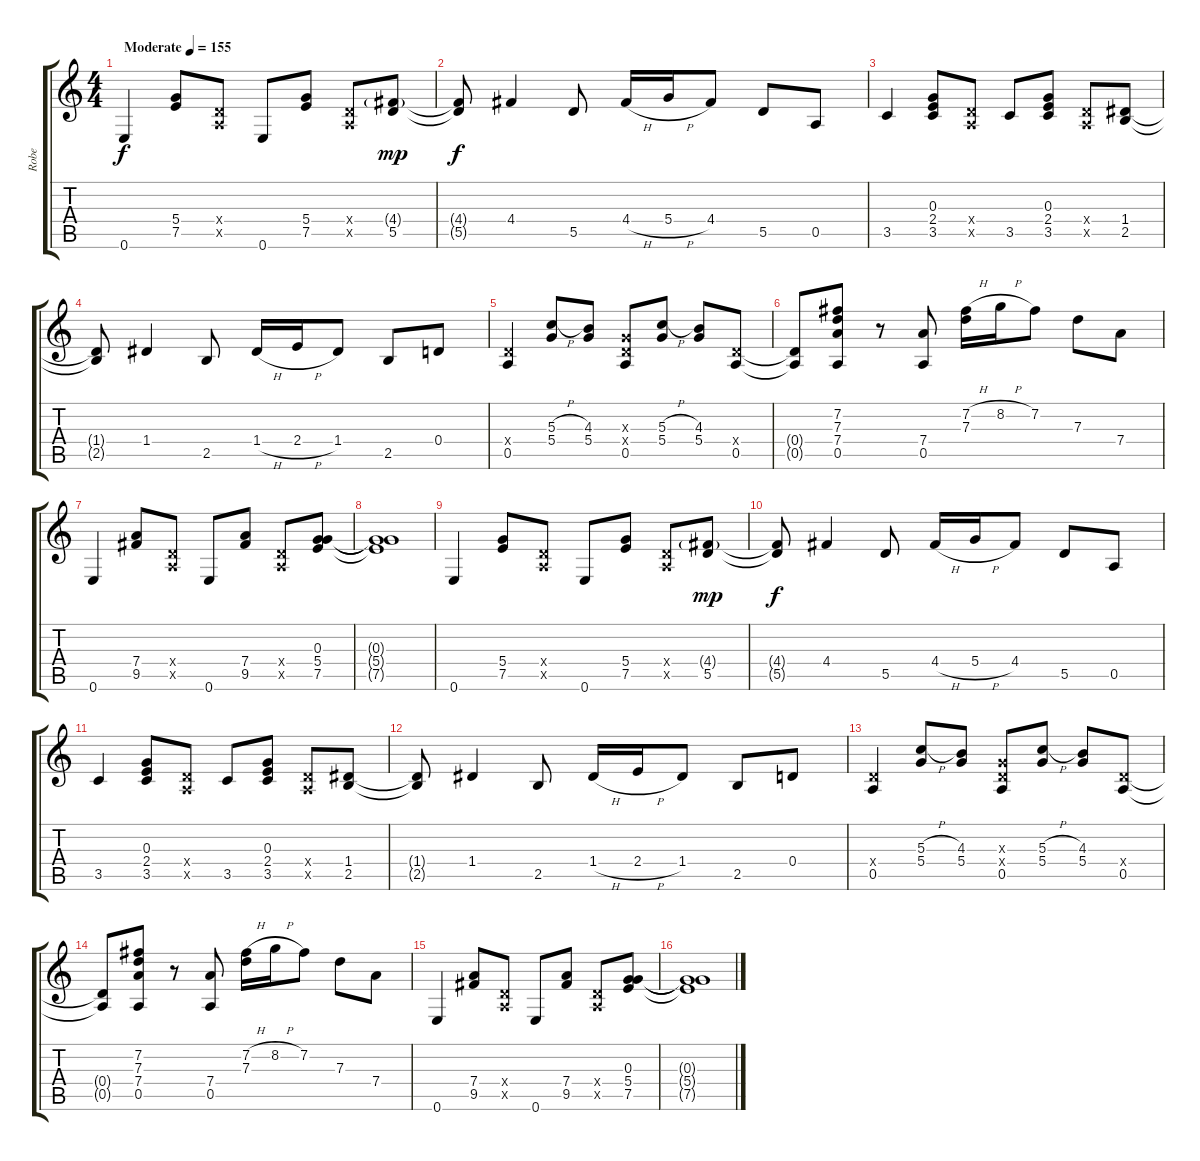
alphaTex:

\track ("Robe" "Robe") {instrument acousticguitarsteel}
\staff {score tabs}
\tuning (E4 B3 G3 D3 A2 E2) {hide}
\ts (4 4)
\tempo (155 "Moderate")
\clef g2
\ks c
0.6.4{dy f instrument acousticguitarsteel} (5.4 7.5).8 (0.4{x} 0.5{x}).8 0.6.8 (5.4 7.5).8 (0.4{x} 0.5{x}).8 (4.4{g} 5.5).8{dy mp} |
(4.4{t} 5.5{t}).8{dy f} 4.4.4 5.5.8 4.4{h}.16 5.4{h}.16 4.4.8 5.5.8 0.5.8 |
3.5.4 (0.3 2.4 3.5).8 (0.4{x} 0.5{x}).8 3.5.8 (0.3 2.4 3.5).8 (0.4{x} 0.5{x}).8 (1.4 2.5).8 |
(1.4{t} 2.5{t}).8 1.4.4 2.5.8 1.4{h}.16 2.4{h}.16 1.4.8 2.5.8 0.4.8 |
(0.4{x} 0.5).4 (5.3{h} 5.4).8 (4.3 5.4).8 (0.3{x} 0.4{x} 0.5).8 (5.3{h} 5.4).8 (4.3 5.4).8 (0.4{x} 0.5).8 |
(0.4{t} 0.5{t}).8 (7.2 7.3 7.4 0.5).8 r.8 (7.4 0.5).8 (7.2{h} 7.3).16 8.2{h}.16 7.2.8 7.3.8 7.4.8 |
0.6.4 (7.4 9.5).8 (0.4{x} 0.5{x}).8 0.6.8 (7.4 9.5).8 (0.4{x} 0.5{x}).8 (0.3 5.4 7.5).8 |
(0.3{t} 5.4{t} 7.5{t}).1 |
0.6.4 (5.4 7.5).8 (0.4{x} 0.5{x}).8 0.6.8 (5.4 7.5).8 (0.4{x} 0.5{x}).8 (4.4{g} 5.5).8{dy mp} |
(4.4{t} 5.5{t}).8{dy f} 4.4.4 5.5.8 4.4{h}.16 5.4{h}.16 4.4.8 5.5.8 0.5.8 |
3.5.4 (0.3 2.4 3.5).8 (0.4{x} 0.5{x}).8 3.5.8 (0.3 2.4 3.5).8 (0.4{x} 0.5{x}).8 (1.4 2.5).8 |
(1.4{t} 2.5{t}).8 1.4.4 2.5.8 1.4{h}.16 2.4{h}.16 1.4.8 2.5.8 0.4.8 |
(0.4{x} 0.5).4 (5.3{h} 5.4).8 (4.3 5.4).8 (0.3{x} 0.4{x} 0.5).8 (5.3{h} 5.4).8 (4.3 5.4).8 (0.4{x} 0.5).8 |
(0.4{t} 0.5{t}).8 (7.2 7.3 7.4 0.5).8 r.8 (7.4 0.5).8 (7.2{h} 7.3).16 8.2{h}.16 7.2.8 7.3.8 7.4.8 |
0.6.4 (7.4 9.5).8 (0.4{x} 0.5{x}).8 0.6.8 (7.4 9.5).8 (0.4{x} 0.5{x}).8 (0.3 5.4 7.5).8 |
(0.3{t} 5.4{t} 7.5{t}).1
